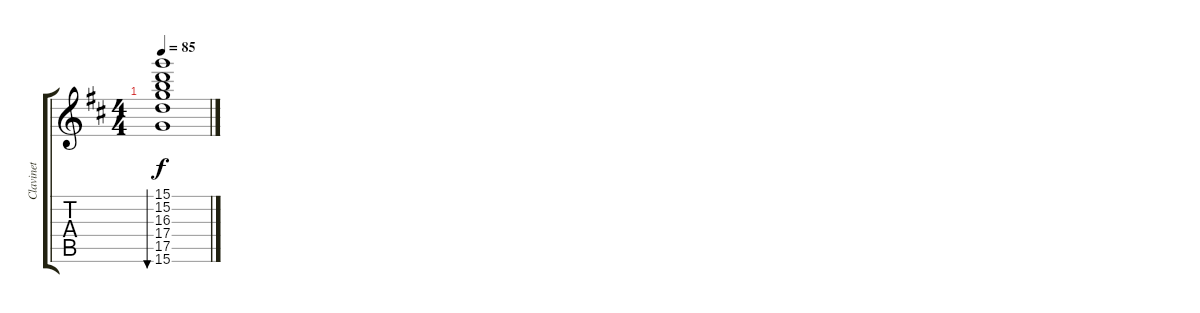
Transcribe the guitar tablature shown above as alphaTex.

\track ("Clavinet" "Clavinet") {instrument acousticguitarsteel}
\staff {score tabs}
\tuning (E4 B3 G3 D3 A2 E2) {hide}
\ts (4 4)
\tempo 85
\clef g2
\ks d
(15.1 15.2 16.3 17.4 17.5 15.6).1{bu 480 dy f}
